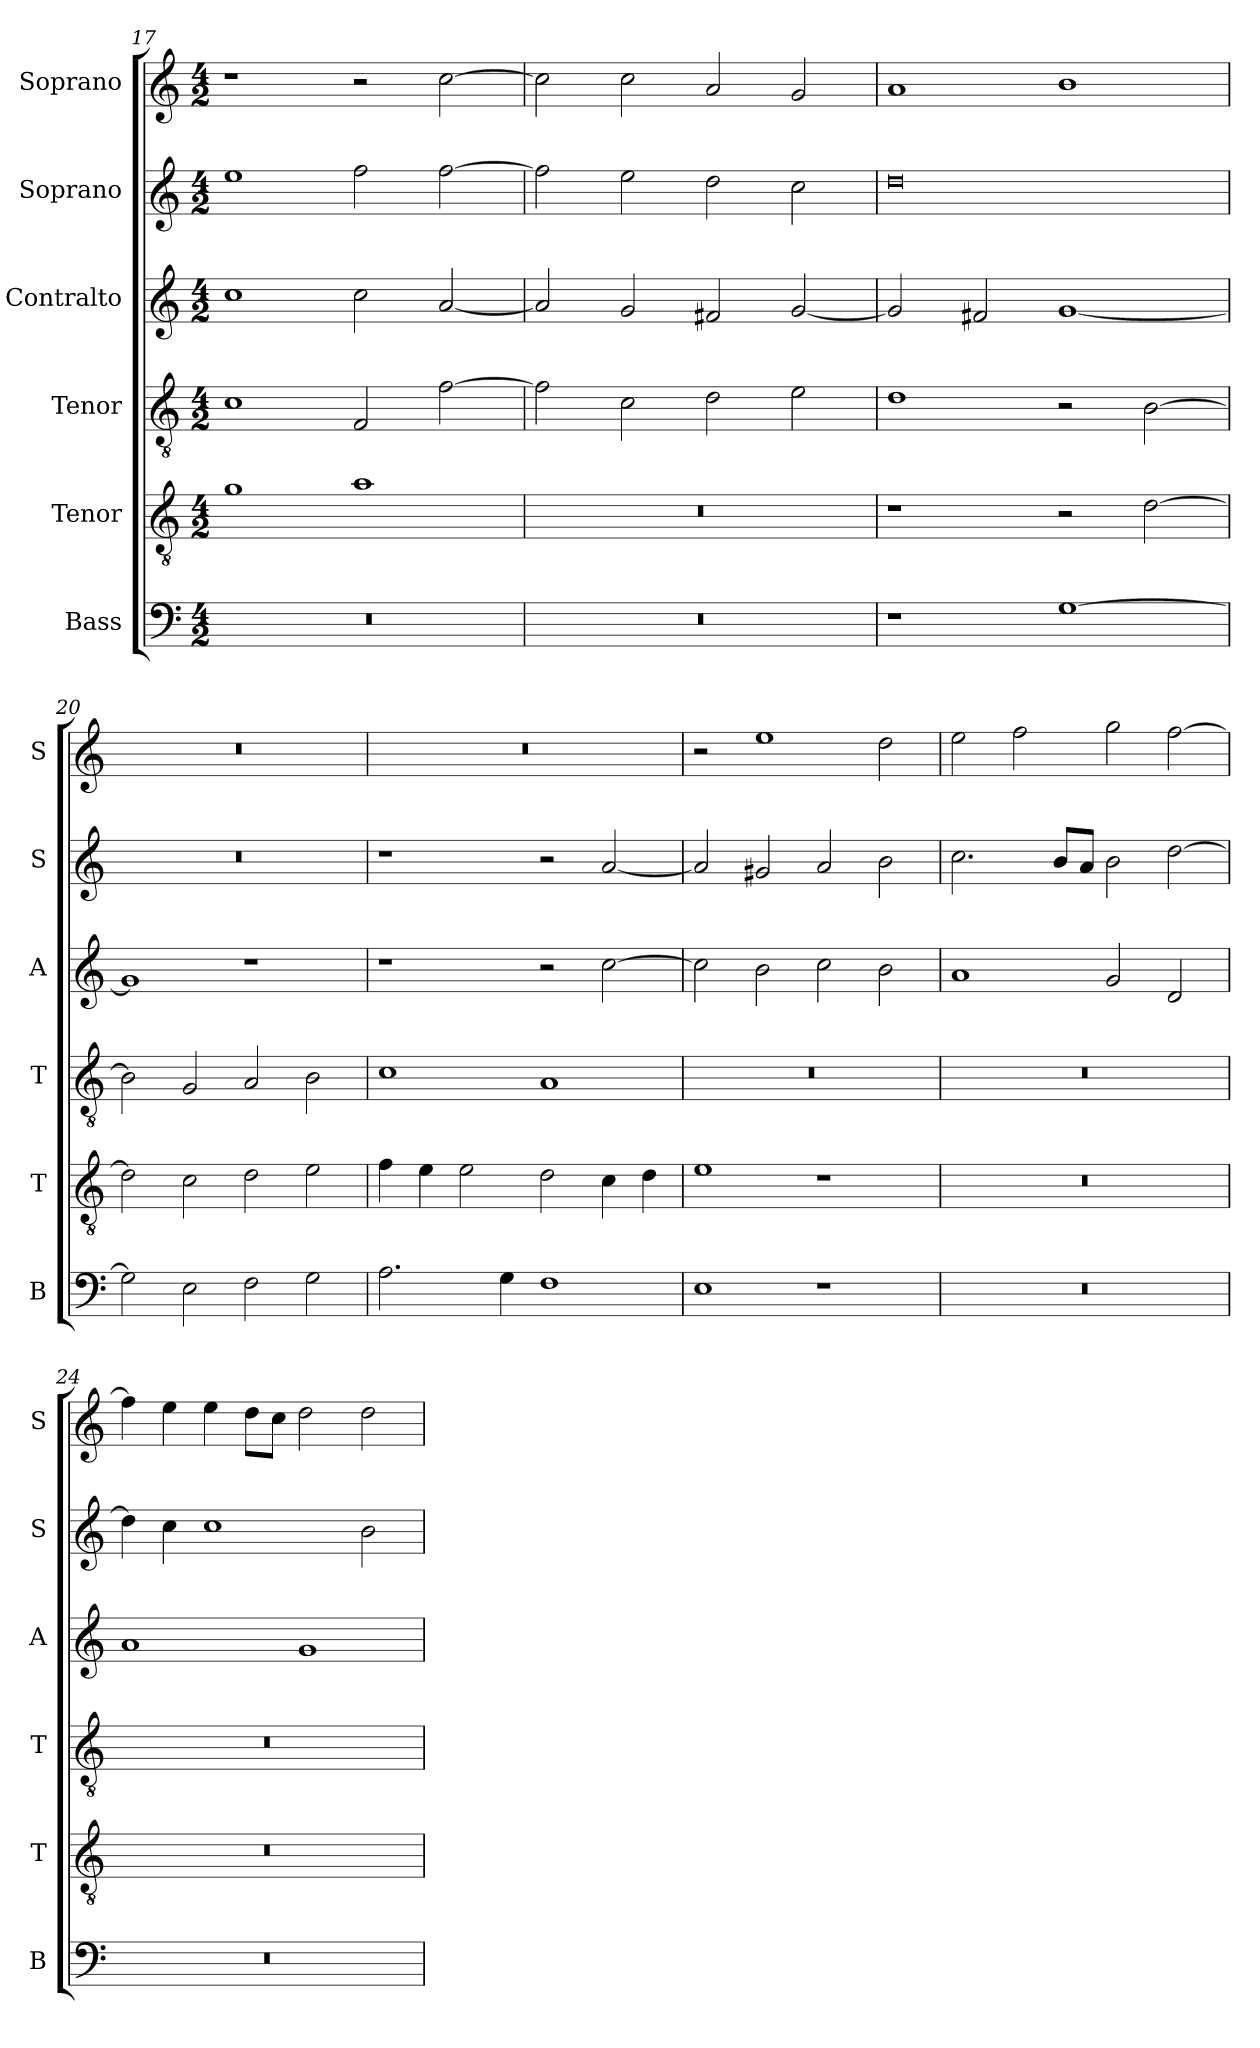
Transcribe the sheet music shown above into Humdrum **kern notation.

**kern	**kern	**kern	**kern	**kern	**kern
*part6	*part5	*part4	*part3	*part2	*part1
*staff6	*staff5	*staff4	*staff3	*staff2	*staff1
*I"Bass	*I"Tenor	*I"Tenor	*I"Contralto	*I"Soprano	*I"Soprano
*I'B	*I'T	*I'T	*I'A	*I'S	*I'S
*clefF4	*clefGv2	*clefGv2	*clefG2	*clefG2	*clefG2
*k[]	*k[]	*k[]	*k[]	*k[]	*k[]
*G:mix	*G:mix	*G:mix	*G:mix	*G:mix	*G:mix
*M4/2	*M4/2	*M4/2	*M4/2	*M4/2	*M4/2
=17	=17	=17	=17	=17	=17
0r	1g	1c	1cc	1ee	1r
.	1a	2F	2cc	2ff	2r
.	.	[2f	[2a	[2ff	[2cc
=18	=18	=18	=18	=18	=18
0r	0r	2f]	2a]	2ff]	2cc]
.	.	2c	2g	2ee	2cc
.	.	2d	2f#X	2dd	2a
.	.	2e	[2g	2cc	2g
=19	=19	=19	=19	=19	=19
1r	1r	1d	2g]	0dd	1a
.	.	.	2f#X	.	.
[1G	2r	2r	[1g	.	1b
.	[2d	[2B	.	.	.
=20	=20	=20	=20	=20	=20
2G]	2d]	2B]	1g]	0r	0r
2E	2c	2G	.	.	.
2F	2d	2A	1r	.	.
2G	2e	2B	.	.	.
=21	=21	=21	=21	=21	=21
2.A	4f	1c	1r	1r	0r
.	4e	.	.	.	.
.	2e	.	.	.	.
4G	.	.	.	.	.
1F	2d	1A	2r	2r	.
.	4c	.	[2cc	[2a	.
.	4d	.	.	.	.
=22	=22	=22	=22	=22	=22
1E	1e	0r	2cc]	2a]	2r
.	.	.	2b	2g#X	1ee
1r	1r	.	2cc	2a	.
.	.	.	2b	2b	2dd
=23	=23	=23	=23	=23	=23
0r	0r	0r	1a	2.cc	2ee
.	.	.	.	.	2ff
.	.	.	.	8b/L	.
.	.	.	.	8a/J	.
.	.	.	2g	2b	2gg
.	.	.	2d	[2dd	[2ff
=24	=24	=24	=24	=24	=24
0r	0r	0r	1a	4dd]	4ff]
.	.	.	.	4cc	4ee
.	.	.	.	1cc	4ee
.	.	.	.	.	8dd\L
.	.	.	.	.	8cc\J
.	.	.	1g	.	2dd
.	.	.	.	2b	2dd
=	=	=	=	=	=
*-	*-	*-	*-	*-	*-
